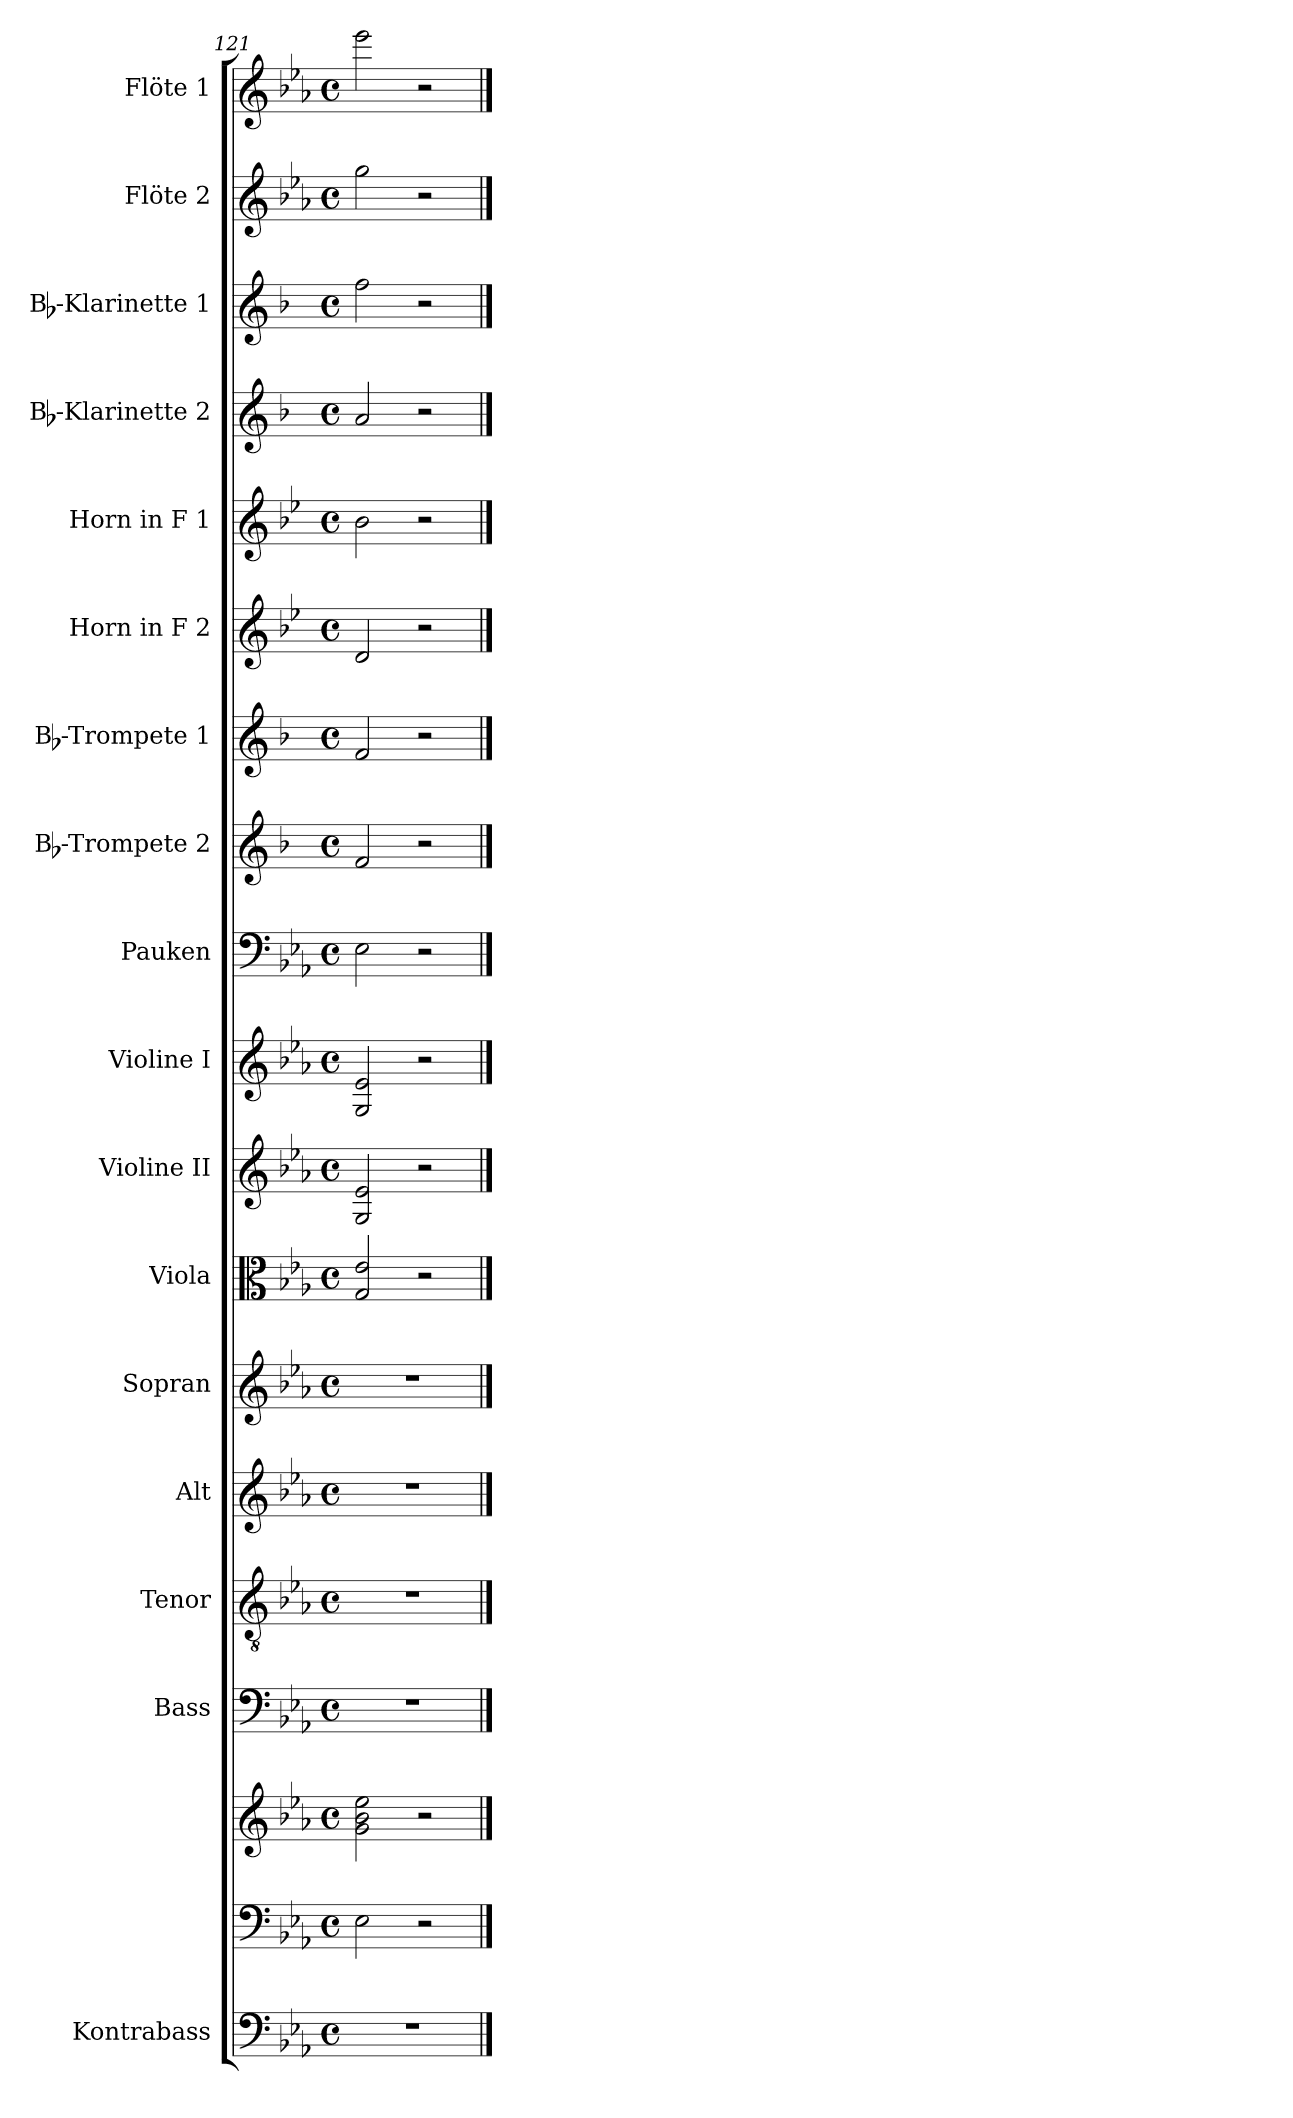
**kern	**kern	**kern	**kern	**kern	**kern	**kern	**kern	**kern	**kern	**kern	**kern	**kern	**kern	**kern	**kern	**kern	**kern	**kern
*part18	*part17	*part17	*part16	*part15	*part14	*part13	*part12	*part11	*part10	*part9	*part8	*part7	*part6	*part5	*part4	*part3	*part2	*part1
*staff19	*staff18	*staff17	*staff16	*staff15	*staff14	*staff13	*staff12	*staff11	*staff10	*staff9	*staff8	*staff7	*staff6	*staff5	*staff4	*staff3	*staff2	*staff1
*I"Kontrabass	*	*	*I"Bass	*I"Tenor	*I"Alt	*I"Sopran	*I"Viola	*I"Violine II	*I"Violine I	*I"Pauken	*I"Bb-Trompete 2	*I"Bb-Trompete 1	*I"Horn in F 2	*I"Horn in F 1	*I"Bb-Klarinette 2	*I"Bb-Klarinette 1	*I"Flöte 2	*I"Flöte 1
*I'Kb.	*	*	*I'B.	*I'T.	*I'A.	*I'S.	*I'Vla.	*I'Vl. II	*I'Vl. I	*I'Pk.	*I'Bb Trp. 2	*I'Bb Trp. 1	*	*	*I'Bb Kl. 2	*I'Bb Kl. 1	*I'Fl. 2	*I'Fl. 1
*clefF4	*clefF4	*clefG2	*clefF4	*clefGv2	*clefG2	*clefG2	*clefC3	*clefG2	*clefG2	*clefF4	*clefG2	*clefG2	*clefG2	*clefG2	*clefG2	*clefG2	*clefG2	*clefG2
*ITrd7c12	*	*	*	*	*	*	*	*	*	*	*ITrd1c2	*ITrd1c2	*ITrd4c7	*ITrd4c7	*ITrd1c2	*ITrd1c2	*	*
*k[b-e-a-]	*k[b-e-a-]	*k[b-e-a-]	*k[b-e-a-]	*k[b-e-a-]	*k[b-e-a-]	*k[b-e-a-]	*k[b-e-a-]	*k[b-e-a-]	*k[b-e-a-]	*k[b-e-a-]	*k[b-e-a-]	*k[b-e-a-]	*k[b-e-a-]	*k[b-e-a-]	*k[b-e-a-]	*k[b-e-a-]	*k[b-e-a-]	*k[b-e-a-]
*E-:	*E-:	*E-:	*E-:	*E-:	*E-:	*E-:	*E-:	*E-:	*E-:	*E-:	*E-:	*E-:	*E-:	*E-:	*E-:	*E-:	*E-:	*E-:
*M4/4	*M4/4	*M4/4	*M4/4	*M4/4	*M4/4	*M4/4	*M4/4	*M4/4	*M4/4	*M4/4	*M4/4	*M4/4	*M4/4	*M4/4	*M4/4	*M4/4	*M4/4	*M4/4
*met(c)	*met(c)	*met(c)	*met(c)	*met(c)	*met(c)	*met(c)	*met(c)	*met(c)	*met(c)	*met(c)	*met(c)	*met(c)	*met(c)	*met(c)	*met(c)	*met(c)	*met(c)	*met(c)
=121	=121	=121	=121	=121	=121	=121	=121	=121	=121	=121	=121	=121	=121	=121	=121	=121	=121	=121
1r	2E-\	2g\ 2b-\ 2ee-\	1r	1r	1r	1r	2G/ 2e-/	2G/ 2e-/	2G/ 2e-/	2E-\	2e-/	2e-/	2G/	2e-\	2g/	2ee-\	2gg\	2eee-\
.	2r	2r	.	.	.	.	2r	2r	2r	2r	2r	2r	2r	2r	2r	2r	2r	2r
==	==	==	==	==	==	==	==	==	==	==	==	==	==	==	==	==	==	==
*-	*-	*-	*-	*-	*-	*-	*-	*-	*-	*-	*-	*-	*-	*-	*-	*-	*-	*-
